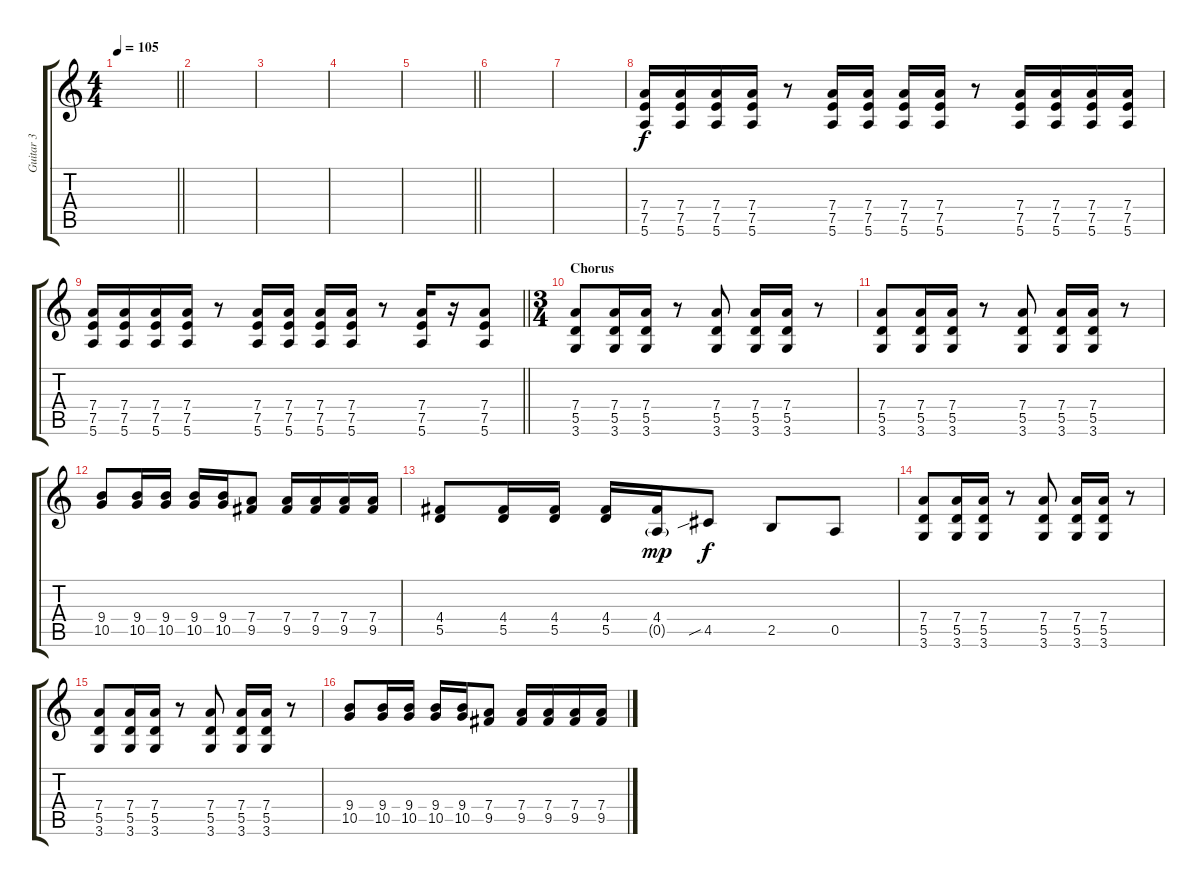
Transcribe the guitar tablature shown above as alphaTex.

\track ("Guitar 3" "Guitar 3") {instrument overdrivenguitar}
\staff {score tabs}
\tuning (E4 B3 G3 D3 A2 E2) {hide}
\ts (4 4)
\tempo 105
\clef g2
\barLineRight lightlight
\ks c
|
|
|
|
\barLineRight lightlight
|
|
|
(7.4 7.5 5.6).16 (7.4 7.5 5.6).16 (7.4 7.5 5.6).16 (7.4 7.5 5.6).16 r.8 (7.4 7.5 5.6).16 (7.4 7.5 5.6).16 (7.4 7.5 5.6).16 (7.4 7.5 5.6).16 r.8 (7.4 7.5 5.6).16 (7.4 7.5 5.6).16 (7.4 7.5 5.6).16 (7.4 7.5 5.6).16 |
\barLineRight lightlight
(7.4 7.5 5.6).16 (7.4 7.5 5.6).16 (7.4 7.5 5.6).16 (7.4 7.5 5.6).16 r.8 (7.4 7.5 5.6).16 (7.4 7.5 5.6).16 (7.4 7.5 5.6).16 (7.4 7.5 5.6).16 r.8 (7.4 7.5 5.6).16 r.16 (7.4 7.5 5.6).8 |
\ts (3 4)
\section ("" "Chorus")
(7.4 5.5 3.6).8 (7.4 5.5 3.6).16 (7.4 5.5 3.6).16 r.8 (7.4 5.5 3.6).8 (7.4 5.5 3.6).16 (7.4 5.5 3.6).16 r.8 |
(7.4 5.5 3.6).8 (7.4 5.5 3.6).16 (7.4 5.5 3.6).16 r.8 (7.4 5.5 3.6).8 (7.4 5.5 3.6).16 (7.4 5.5 3.6).16 r.8 |
(9.4 10.5).8 (9.4 10.5).16 (9.4 10.5).16 (9.4 10.5).16 (9.4 10.5).16 (7.4 9.5).8 (7.4 9.5).16 (7.4 9.5).16 (7.4 9.5).16 (7.4 9.5).16 |
(4.4 5.5).8 (4.4 5.5).16 (4.4 5.5).16 (4.4 5.5).16 (4.4 0.5{g}).16{dy mp} 4.5{sib}.8{dy f} 2.5.8 0.5.8 |
(7.4 5.5 3.6).8 (7.4 5.5 3.6).16 (7.4 5.5 3.6).16 r.8 (7.4 5.5 3.6).8 (7.4 5.5 3.6).16 (7.4 5.5 3.6).16 r.8 |
(7.4 5.5 3.6).8 (7.4 5.5 3.6).16 (7.4 5.5 3.6).16 r.8 (7.4 5.5 3.6).8 (7.4 5.5 3.6).16 (7.4 5.5 3.6).16 r.8 |
(9.4 10.5).8 (9.4 10.5).16 (9.4 10.5).16 (9.4 10.5).16 (9.4 10.5).16 (7.4 9.5).8 (7.4 9.5).16 (7.4 9.5).16 (7.4 9.5).16 (7.4 9.5).16
